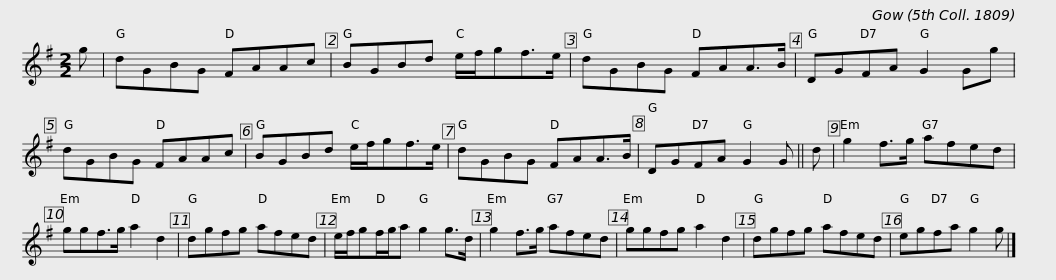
X:1
L:1/8
M:2/2
I:linebreak $
K:G
V:1 treble
V:1
 g | dGBG FAAc | BGBd e/f/gf>e | dGBG FAA>B | DGFA G2 Gg | %5
 dGBG FAAc |$ BGBd e/f/gf>e | dGBG FAA>B | DGFA G2 G || d | %10
 g2 f>g afed | ggf>g a2 d2 |$ dgfg afed | e/f/gf/g/a g2 g>d | g2 f>g afed | %15
 ggfg a2 d2 | dgfg afed |$ egfa g2 g |] %18
